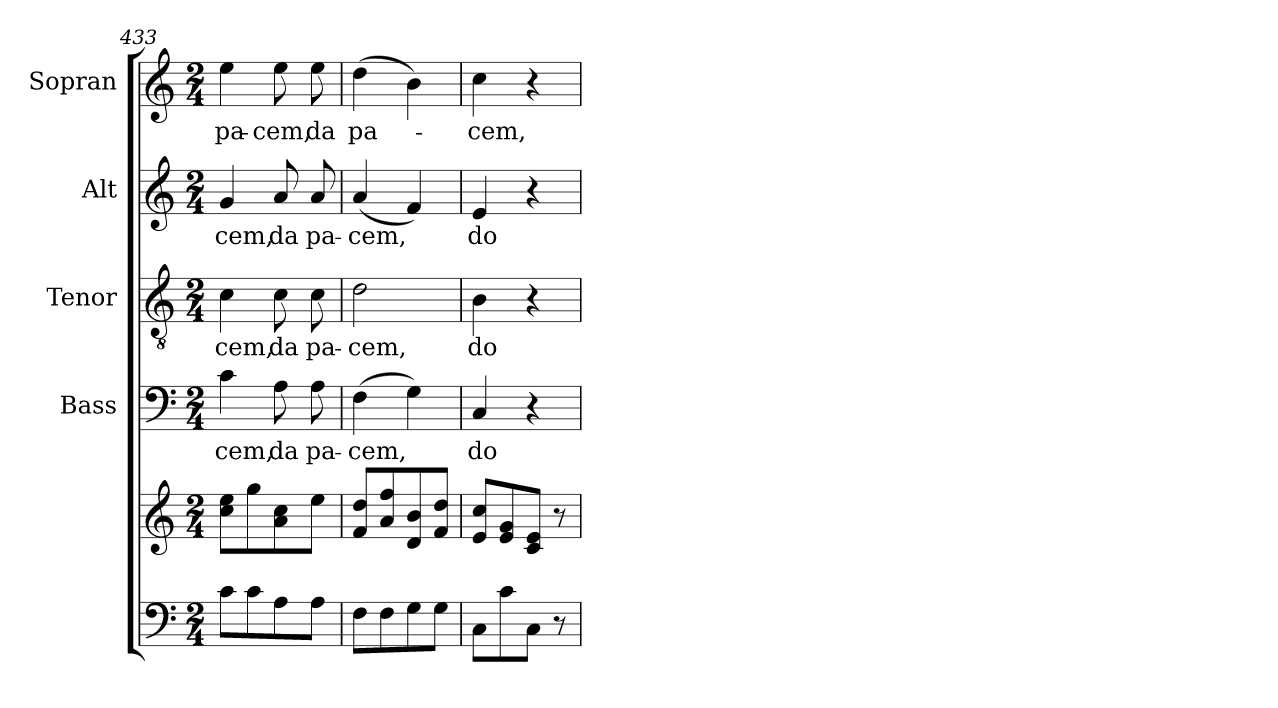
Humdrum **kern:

**kern	**kern	**kern	**text	**kern	**text	**kern	**text	**kern	**text
*part5	*part5	*part4	*part4	*part3	*part3	*part2	*part2	*part1	*part1
*staff6	*staff5	*staff4	*staff4	*staff3	*staff3	*staff2	*staff2	*staff1	*staff1
*	*	*I"Bass	*	*I"Tenor	*	*I"Alt	*	*I"Sopran	*
*	*	*I'B.	*	*I'T.	*	*I'A.	*	*I'S.	*
*clefF4	*clefG2	*clefF4	*	*clefGv2	*	*clefG2	*	*clefG2	*
*k[]	*k[]	*k[]	*	*k[]	*	*k[]	*	*k[]	*
*C:	*C:	*C:	*	*C:	*	*C:	*	*C:	*
*M2/4	*M2/4	*M2/4	*	*M2/4	*	*M2/4	*	*M2/4	*
=433	=433	=433	=433	=433	=433	=433	=433	=433	=433
!	!	!	!LO:LY:b	!	!LO:LY:b	!	!LO:LY:b	!	!LO:LY:b
8c\L	8cc\ 8ee\L	4c\	-cem,	4c\	-cem,	4g/	-cem,	4ee\	pa-
8c\	8gg\	.	.	.	.	.	.	.	.
!	!	!	!LO:LY:b	!	!LO:LY:b	!	!LO:LY:b	!	!LO:LY:b
8A\	8a\ 8cc\	8A\	da	8c\	da	8a/	da	8ee\	-cem,
!	!	!	!LO:LY:b	!	!LO:LY:b	!	!LO:LY:b	!	!LO:LY:b
8A\J	8ee\J	8A\	pa-	8c\	pa-	8a/	pa-	8ee\	da
=434	=434	=434	=434	=434	=434	=434	=434	=434	=434
!	!	!	!LO:LY:b	!	!LO:LY:b	!	!LO:LY:b	!	!LO:LY:b
8F\L	8f/ 8dd/L	(>4F\	-cem,	2d\	-cem,	(<4a/	-cem,	(>4dd\	pa-
8F\	8a/ 8ff/	.	.	.	.	.	.	.	.
8G\	8d/ 8b/	4G\)	.	.	.	4f/)	.	4b\)	.
8G\J	8f/ 8dd/J	.	.	.	.	.	.	.	.
=435	=435	=435	=435	=435	=435	=435	=435	=435	=435
!	!	!	!LO:LY:b	!	!LO:LY:b	!	!LO:LY:b	!	!LO:LY:b
8C\L	8e/ 8cc/L	4C/	do-	4B\	do-	4e/	do-	4cc\	-cem,
8c\	8e/ 8g/	.	.	.	.	.	.	.	.
8C\J	8c/ 8e/J	4r	.	4r	.	4r	.	4r	.
8r	8r	.	.	.	.	.	.	.	.
=	=	=	=	=	=	=	=	=	=
*-	*-	*-	*-	*-	*-	*-	*-	*-	*-
